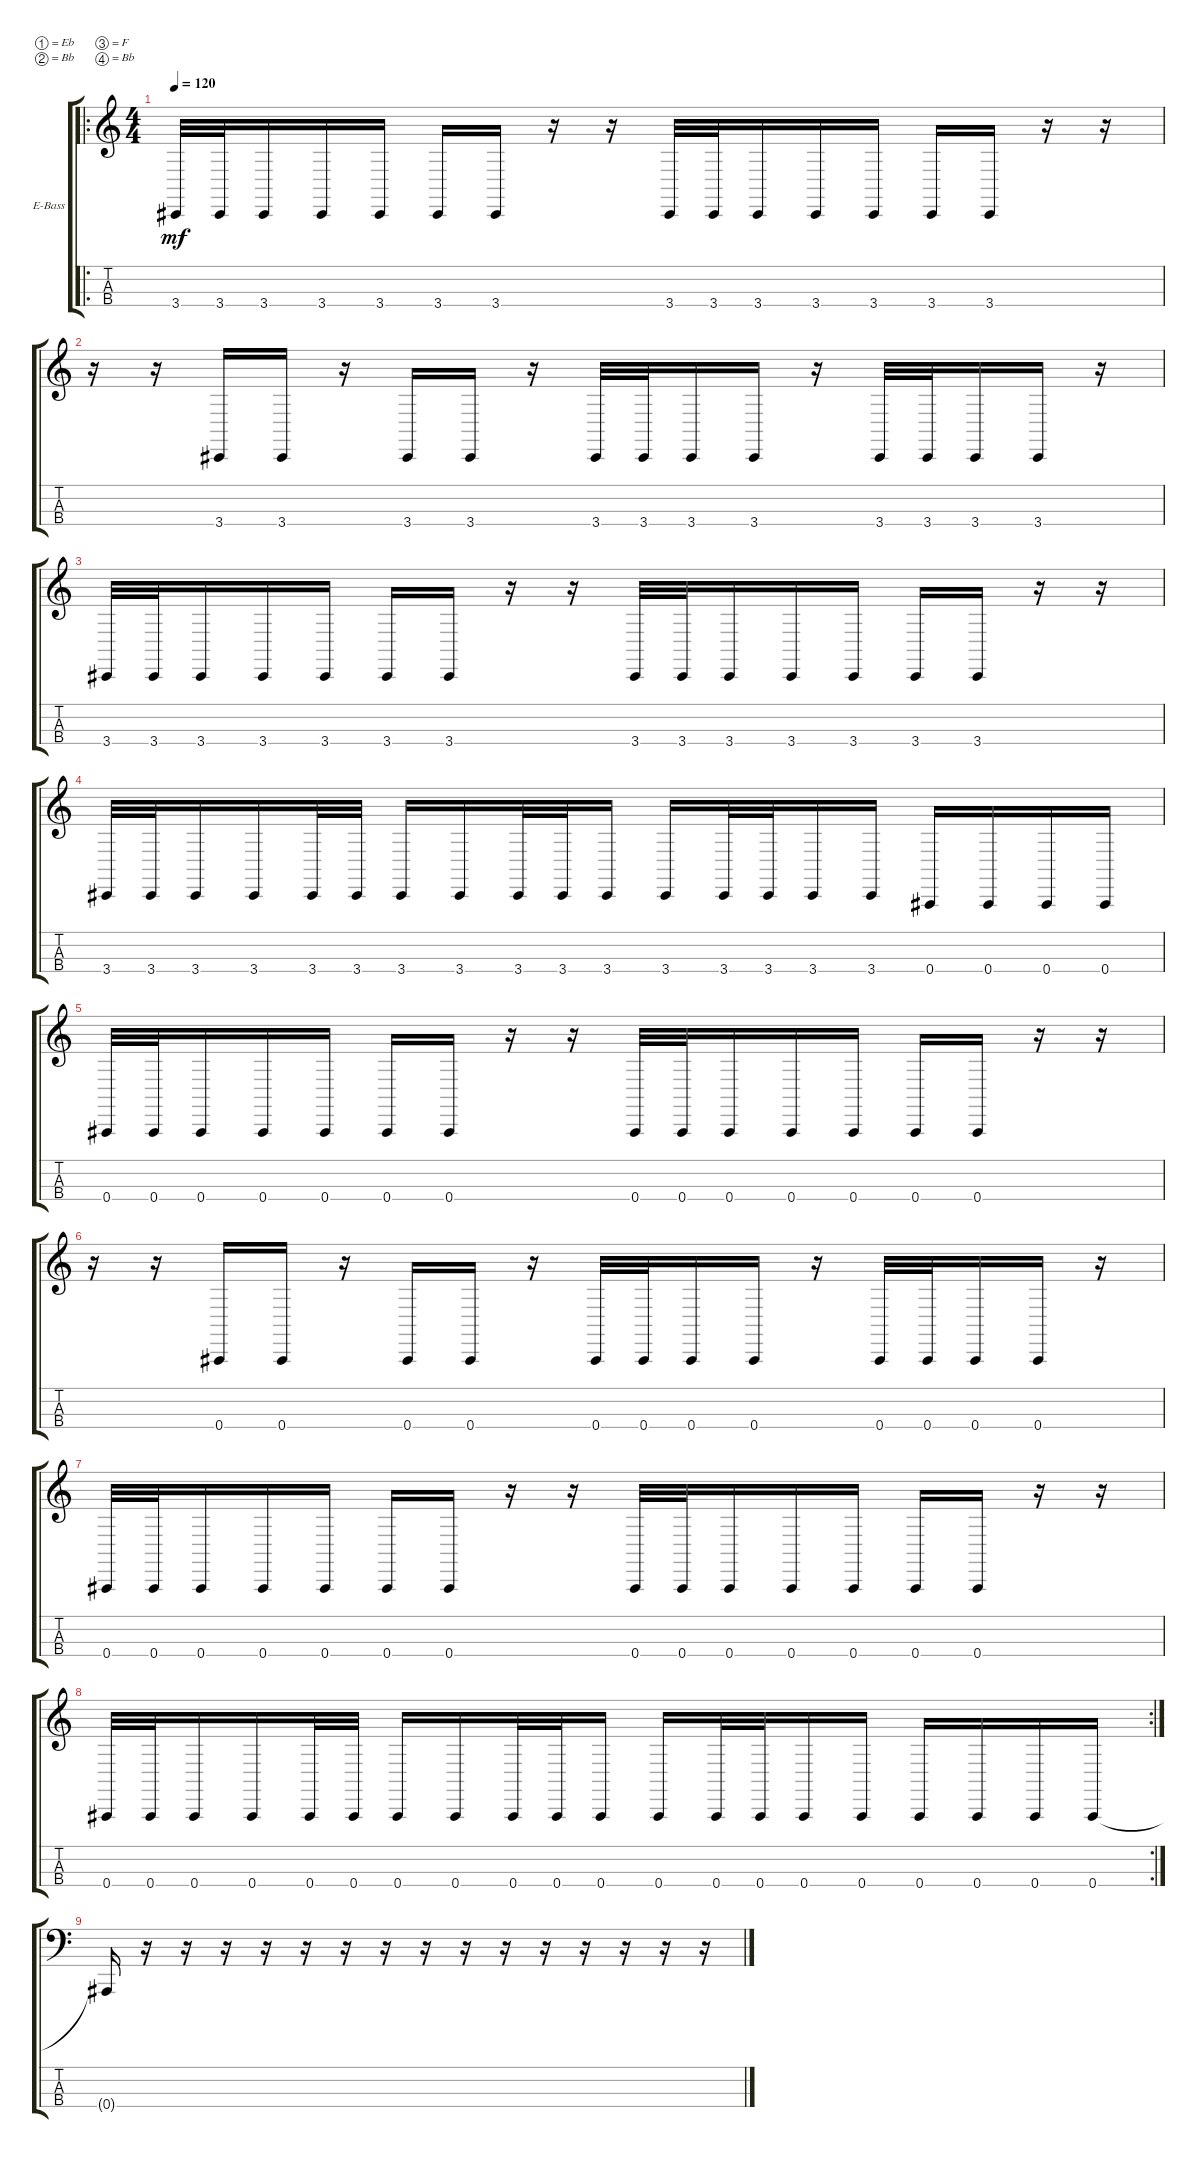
\bracketExtendMode groupsimilarinstruments
\firstSystemTrackNameOrientation horizontal
\otherSystemsTrackNameOrientation horizontal
\track ("Electric Bass" "E-Bass") {solo instrument electricbassfinger}
\staff {score tabs}
\tuning (Eb2 Bb1 F1 Bb0)
\ro
\ts (4 4)
\tempo 120
\clef g2
\ks c
3.4.32{dy mf} 3.4.32 3.4.16 3.4.16 3.4.16 3.4.16 3.4.16 r.16 r.16 3.4.32 3.4.32 3.4.16 3.4.16 3.4.16 3.4.16 3.4.16 r.16 r.16 |
r.16 r.16 3.4.16 3.4.16 r.16 3.4.16 3.4.16 r.16 3.4.32 3.4.32 3.4.16 3.4.16 r.16 3.4.32 3.4.32 3.4.16 3.4.16 r.16 |
3.4.32 3.4.32 3.4.16 3.4.16 3.4.16 3.4.16 3.4.16 r.16 r.16 3.4.32 3.4.32 3.4.16 3.4.16 3.4.16 3.4.16 3.4.16 r.16 r.16 |
3.4.32 3.4.32 3.4.16 3.4.16 3.4.32 3.4.32 3.4.16 3.4.16 3.4.32 3.4.32 3.4.16 3.4.16 3.4.32 3.4.32 3.4.16 3.4.16 0.4.16 0.4.16 0.4.16 0.4.16 |
0.4.32 0.4.32 0.4.16 0.4.16 0.4.16 0.4.16 0.4.16 r.16 r.16 0.4.32 0.4.32 0.4.16 0.4.16 0.4.16 0.4.16 0.4.16 r.16 r.16 |
r.16 r.16 0.4.16 0.4.16 r.16 0.4.16 0.4.16 r.16 0.4.32 0.4.32 0.4.16 0.4.16 r.16 0.4.32 0.4.32 0.4.16 0.4.16 r.16 |
0.4.32 0.4.32 0.4.16 0.4.16 0.4.16 0.4.16 0.4.16 r.16 r.16 0.4.32 0.4.32 0.4.16 0.4.16 0.4.16 0.4.16 0.4.16 r.16 r.16 |
\rc 2
0.4.32 0.4.32 0.4.16 0.4.16 0.4.32 0.4.32 0.4.16 0.4.16 0.4.32 0.4.32 0.4.16 0.4.16 0.4.32 0.4.32 0.4.16 0.4.16 0.4.16 0.4.16 0.4.16 0.4.16 |
\clef f4
0.4{t}.16 r.16 r.16 r.16 r.16 r.16 r.16 r.16 r.16 r.16 r.16 r.16 r.16 r.16 r.16 r.16
